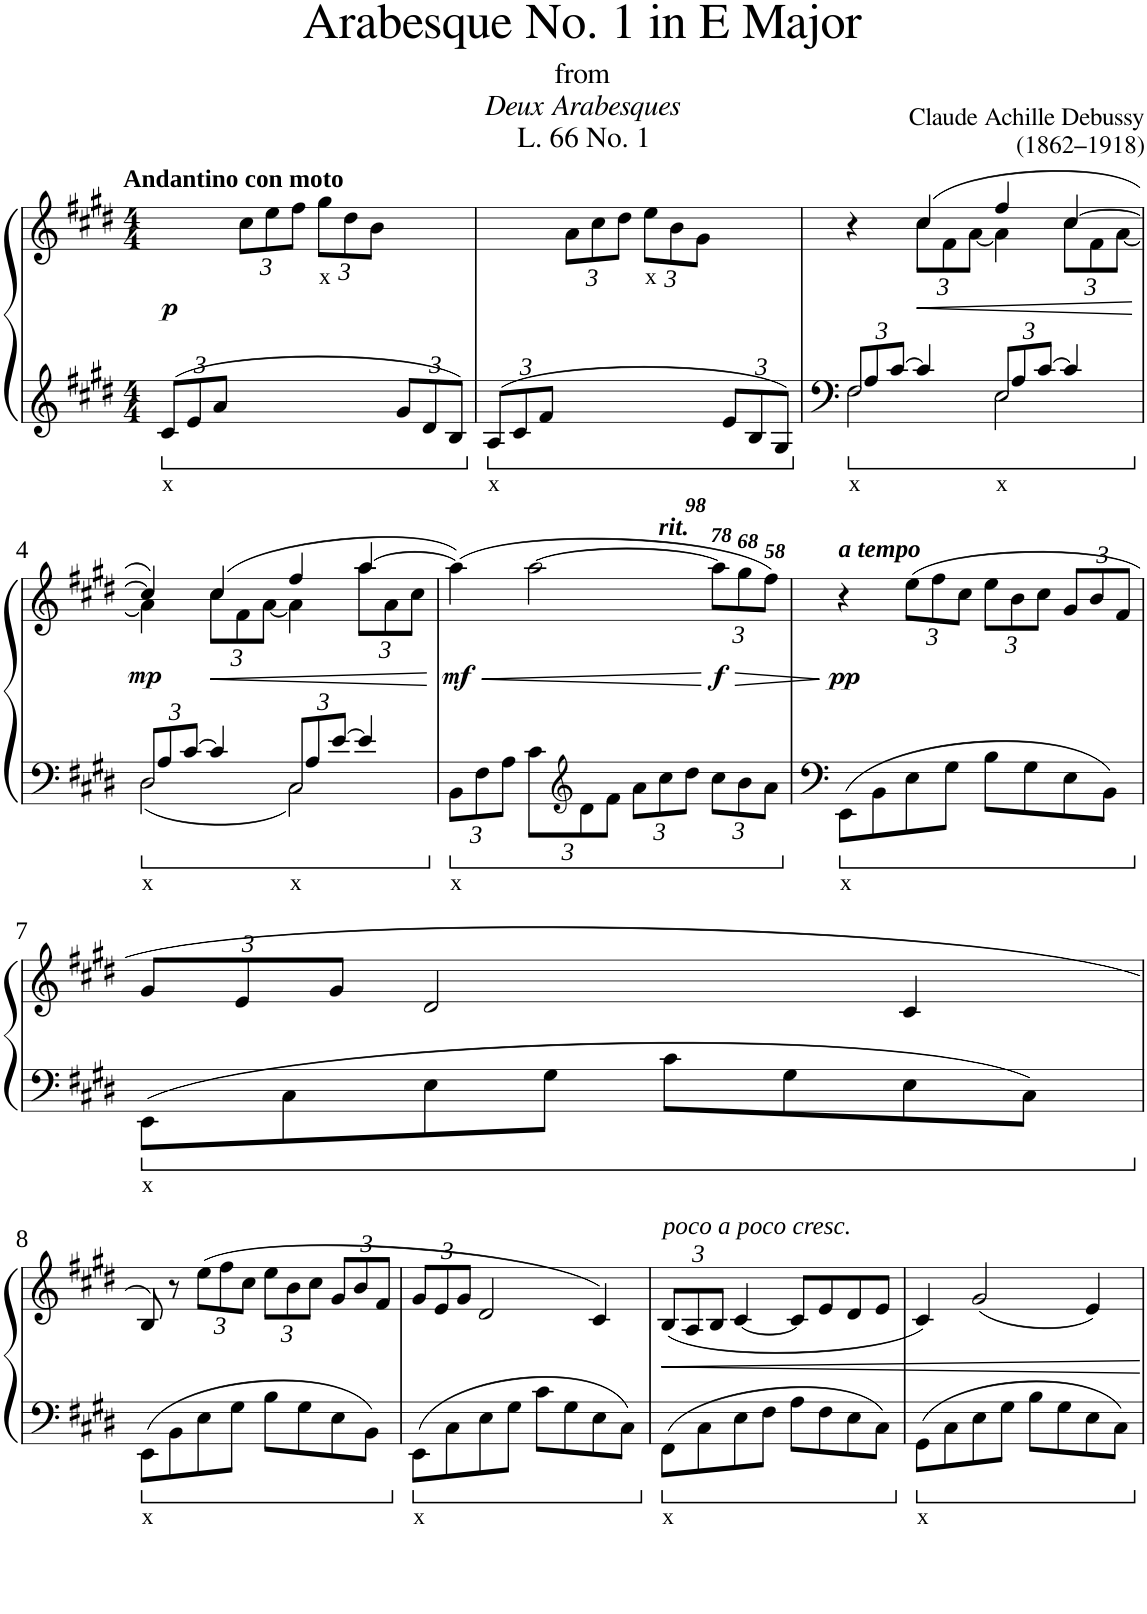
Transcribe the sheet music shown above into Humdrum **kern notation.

**kern	**text	**kern	**text	**dynam
*part1	*part1	*part1	*part1	*part1
*staff2	*staff2	*staff1	*staff1	*staff1/2
*I"Piano	*	*	*	*
*I'Pno	*	*	*	*
*clefG2	*	*clefG2	*	*
*k[f#c#g#d#]	*	*k[f#c#g#d#]	*	*
*M4/4	*	*M4/4	*	*
*Xbrackettup	*	*	*	*
=1	=1	=1	=1	=1
!	!	!LO:TX:a:B:t=Andantino con moto	!	!
!	!LO:LY:b	!	!	!LO:DY:b
12c#/L	x	4ryy	.	p
12e/	.	.	.	.
12a/J	.	.	.	.
*	*	*Xbrackettup	*	*
4ryy	.	12cc#\L	.	.
.	.	12ee\	.	.
.	.	12ff#\J	.	.
!	!	!	!LO:LY:b	!
4ryy	.	12gg#\L	x	.
.	.	12dd#\	.	.
.	.	12b\J	.	.
12g#/L	.	4ryy	.	.
12d#/	.	.	.	.
12B/J	.	.	.	.
=2	=2	=2	=2	=2
!	!LO:LY:b	!	!	!
12A/L	x	4ryy	.	.
12c#/	.	.	.	.
12f#/J	.	.	.	.
4ryy	.	12a\L	.	.
.	.	12cc#\	.	.
.	.	12dd#\J	.	.
!	!	!	!LO:LY:b	!
4ryy	.	12ee\L	x	.
.	.	12b\	.	.
.	.	12g#\J	.	.
12e/L	.	4ryy	.	.
12B/	.	.	.	.
12G#/J	.	.	.	.
=3	=3	=3	=3	=3
!	!LO:LY:b	!	!	!
*^	*	*^	*	*
12F#/L	2F#\	x	4r	4ryy	.	.
12A/	.	.	.	.	.	.
[12c#/J	.	.	.	.	.	.
!	!	!	!	!	!	!LO:HP:b
4c#/]	.	.	(>4cc#/	12cc#\L	.	<
.	.	.	.	12f#\	.	.
.	.	.	.	[12a\J	.	.
!	!	!LO:LY:b	!	!	!	!
12E/L	2E\	x	4ff#/	4a\]	.	.
12A/	.	.	.	.	.	.
[12c#/J	.	.	.	.	.	.
4c#/]	.	.	[4cc#/	12cc#\L	.	.
.	.	.	.	12f#\	.	.
.	.	.	.	[12a\J	.	.
*v	*v	*	*	*	*	*
*	*	*v	*v	*	*
.	.	.	.	[
!!LO:LB:g=z
=4	=4	=4	=4	=4
!	!LO:LY:b	!	!	!LO:DY:b
*^	*	*^	*	*
12D#/L	2D#\	x	4cc#/])	4a\]	.	mp
12A/	.	.	.	.	.	.
[12c#/J	.	.	.	.	.	.
!	!	!	!	!	!	!LO:HP:b
4c#/]	.	.	(>4cc#/	12cc#\L	.	<
.	.	.	.	12f#\	.	.
.	.	.	.	[12a\J	.	.
!	!	!LO:LY:b	!	!	!	!
12C#/L	2C#\	x	4ff#/	4a\]	.	.
12A/	.	.	.	.	.	.
[12e/J	.	.	.	.	.	.
4e/]	.	.	[4aa/	12aa\L	.	.
.	.	.	.	12a\	.	.
.	.	.	.	12cc#\J	.	.
*v	*v	*	*	*	*	*
*	*	*v	*v	*	*
.	.	.	.	[
=5	=5	=5	=5	=5
!	!LO:LY:b	!	!	!LO:HP:b
!	!	!	!	!LO:DY:n=1:b
*	*	*^	*	*
*	*	*	*^	*	*
12BB\L	x	(>4aa\])	3..ryy	3%2ryy	.	< mf
12F#\	.	.	.	.	.	.
12A\J	.	.	.	.	.	.
12c#\L	.	[2aa\	.	.	.	.
*clefG2	*	*	*	*	*	*
12d#\	.	.	.	.	.	.
12f#\J	.	.	.	.	.	.
12a\L	.	.	.	.	.	.
!	!	!	!LO:TX:a:Bi:t=rit.	!	!	!
12cc#\	.	.	3ryy	.	.	.
!	!	!	!	!LO:TX:a:Bi:t=98	!	!
12dd#\J	.	.	.	3ryy	.	.
!	!	!LO:TX:a:Bi:t=78	!	!	!	!
!	!	!	!	!	!	!LO:HP:n=1:b
!	!	!	!	!	!	!LO:DY:n=2:b
12cc#\L	.	12aa\L]	.	.	.	[ > f
!	!	!LO:TX:a:Bi:t=68	!	!	!	!
12b\	.	12gg#\	.	.	.	.
!	!	!LO:TX:a:Bi:t=58	!	!	!	!
12a\J	.	12ff#\J)	12ryy	.	.	.
.	.	.	.	.	.	]
=6	=6	=6	=6	=6	=6	=6
!	!	!LO:TX:a:Bi:t=a tempo	!	!	!	!
!	!LO:LY:b	!	!	!	!	!LO:DY:b
*	*	*v	*v	*v	*	*
8EE\L	x	4r	.	pp
8BB\	.	.	.	.
8E\	.	(>12ee\L	.	.
.	.	12ff#\	.	.
8G#\J	.	.	.	.
.	.	12cc#\J	.	.
8B\L	.	12ee\L	.	.
.	.	12b\	.	.
8G#\	.	.	.	.
.	.	12cc#\J	.	.
8E\	.	12g#/L	.	.
.	.	12b/	.	.
8BB\J	.	.	.	.
.	.	12f#/J	.	.
!!LO:LB:g=z
=7	=7	=7	=7	=7
!	!LO:LY:b	!	!	!
8EE\L	x	12g#/L	.	.
.	.	12e/	.	.
8C#\	.	.	.	.
.	.	12g#/J	.	.
8E\	.	2d#/	.	.
8G#\J	.	.	.	.
8c#\L	.	.	.	.
8G#\	.	.	.	.
8E\	.	4c#/	.	.
8C#\J	.	.	.	.
!!LO:LB:g=z
=8	=8	=8	=8	=8
!	!LO:LY:b	!	!	!
8EE\L	x	8B/)	.	.
8BB\	.	8r	.	.
8E\	.	(>12ee\L	.	.
.	.	12ff#\	.	.
8G#\J	.	.	.	.
.	.	12cc#\J	.	.
8B\L	.	12ee\L	.	.
.	.	12b\	.	.
8G#\	.	.	.	.
.	.	12cc#\J	.	.
8E\	.	12g#/L	.	.
.	.	12b/	.	.
8BB\J	.	.	.	.
.	.	12f#/J	.	.
=9	=9	=9	=9	=9
!	!LO:LY:b	!	!	!
8EE\L	x	12g#/L	.	.
.	.	12e/	.	.
8C#\	.	.	.	.
.	.	12g#/J	.	.
8E\	.	2d#/	.	.
8G#\J	.	.	.	.
8c#\L	.	.	.	.
8G#\	.	.	.	.
8E\	.	4c#/)	.	.
8C#\J	.	.	.	.
=10	=10	=10	=10	=10
!	!	!LO:TX:a:i:t=poco a poco cresc.	!	!
!	!LO:LY:b	!	!	!
8FF#\L	x	(<12B/L	.	.
.	.	12A/	.	.
8C#\	.	.	.	.
.	.	12B/J	.	.
8E\	.	[4c#/	.	.
8F#\J	.	.	.	.
8A\L	.	8c#/L]	.	.
8F#\	.	8e/	.	.
8E\	.	8d#/	.	.
8C#\J	.	8e/J	.	.
=11	=11	=11	=11	=11
!	!LO:LY:b	!	!	!
8GG#\L	x	4c#/)	.	.
8C#\	.	.	.	.
8E\	.	(<2g#/	.	.
8G#\J	.	.	.	.
8B\L	.	.	.	.
8G#\	.	.	.	.
8E\	.	4e/)	.	.
8C#\J	.	.	.	.
=	=	=	=	=
*-	*-	*-	*-	*-
